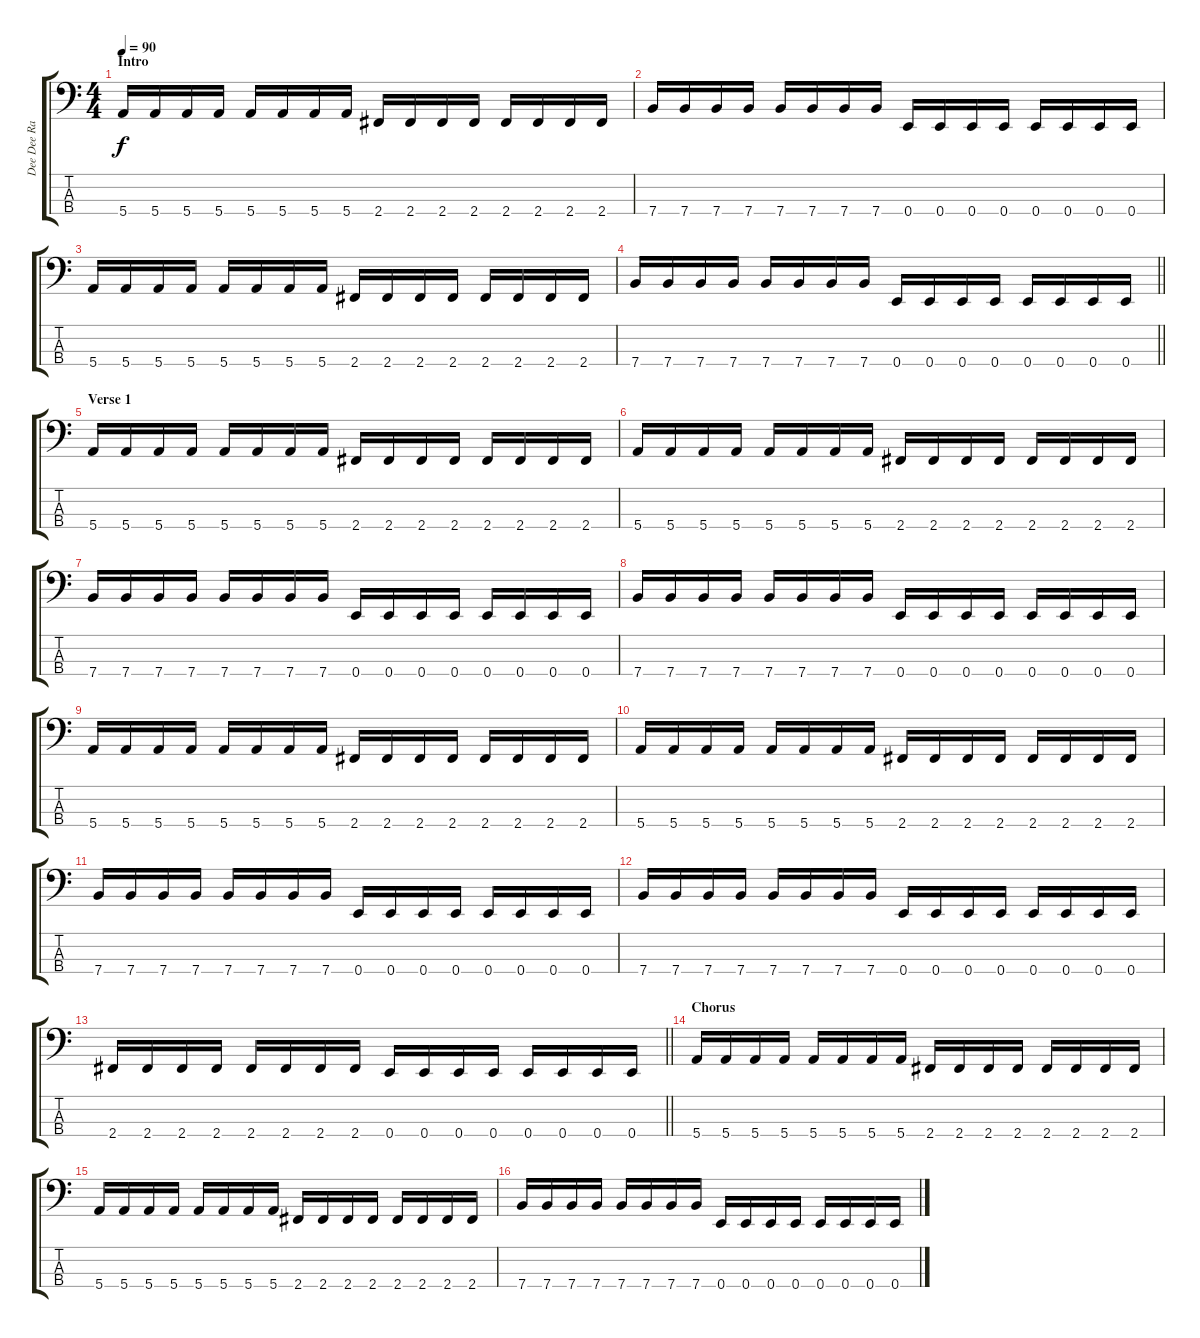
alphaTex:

\track ("Dee Dee Ramone - Bass " "Dee Dee Ra") {instrument electricbasspick}
\staff {score tabs}
\tuning (G2 D2 A1 E1) {hide}
\ts (4 4)
\section ("" "Intro")
\tempo 90
\clef f4
\ks c
5.4.16{dy f instrument electricbasspick} 5.4.16 5.4.16 5.4.16 5.4.16 5.4.16 5.4.16 5.4.16 2.4.16 2.4.16 2.4.16 2.4.16 2.4.16 2.4.16 2.4.16 2.4.16 |
7.4.16 7.4.16 7.4.16 7.4.16 7.4.16 7.4.16 7.4.16 7.4.16 0.4.16 0.4.16 0.4.16 0.4.16 0.4.16 0.4.16 0.4.16 0.4.16 |
5.4.16 5.4.16 5.4.16 5.4.16 5.4.16 5.4.16 5.4.16 5.4.16 2.4.16 2.4.16 2.4.16 2.4.16 2.4.16 2.4.16 2.4.16 2.4.16 |
\barLineRight lightlight
7.4.16 7.4.16 7.4.16 7.4.16 7.4.16 7.4.16 7.4.16 7.4.16 0.4.16 0.4.16 0.4.16 0.4.16 0.4.16 0.4.16 0.4.16 0.4.16 |
\section ("" "Verse 1")
5.4.16 5.4.16 5.4.16 5.4.16 5.4.16 5.4.16 5.4.16 5.4.16 2.4.16 2.4.16 2.4.16 2.4.16 2.4.16 2.4.16 2.4.16 2.4.16 |
5.4.16 5.4.16 5.4.16 5.4.16 5.4.16 5.4.16 5.4.16 5.4.16 2.4.16 2.4.16 2.4.16 2.4.16 2.4.16 2.4.16 2.4.16 2.4.16 |
7.4.16 7.4.16 7.4.16 7.4.16 7.4.16 7.4.16 7.4.16 7.4.16 0.4.16 0.4.16 0.4.16 0.4.16 0.4.16 0.4.16 0.4.16 0.4.16 |
7.4.16 7.4.16 7.4.16 7.4.16 7.4.16 7.4.16 7.4.16 7.4.16 0.4.16 0.4.16 0.4.16 0.4.16 0.4.16 0.4.16 0.4.16 0.4.16 |
5.4.16 5.4.16 5.4.16 5.4.16 5.4.16 5.4.16 5.4.16 5.4.16 2.4.16 2.4.16 2.4.16 2.4.16 2.4.16 2.4.16 2.4.16 2.4.16 |
5.4.16 5.4.16 5.4.16 5.4.16 5.4.16 5.4.16 5.4.16 5.4.16 2.4.16 2.4.16 2.4.16 2.4.16 2.4.16 2.4.16 2.4.16 2.4.16 |
7.4.16 7.4.16 7.4.16 7.4.16 7.4.16 7.4.16 7.4.16 7.4.16 0.4.16 0.4.16 0.4.16 0.4.16 0.4.16 0.4.16 0.4.16 0.4.16 |
7.4.16 7.4.16 7.4.16 7.4.16 7.4.16 7.4.16 7.4.16 7.4.16 0.4.16 0.4.16 0.4.16 0.4.16 0.4.16 0.4.16 0.4.16 0.4.16 |
\barLineRight lightlight
2.4.16 2.4.16 2.4.16 2.4.16 2.4.16 2.4.16 2.4.16 2.4.16 0.4.16 0.4.16 0.4.16 0.4.16 0.4.16 0.4.16 0.4.16 0.4.16 |
\section ("" "Chorus")
5.4.16 5.4.16 5.4.16 5.4.16 5.4.16 5.4.16 5.4.16 5.4.16 2.4.16 2.4.16 2.4.16 2.4.16 2.4.16 2.4.16 2.4.16 2.4.16 |
5.4.16 5.4.16 5.4.16 5.4.16 5.4.16 5.4.16 5.4.16 5.4.16 2.4.16 2.4.16 2.4.16 2.4.16 2.4.16 2.4.16 2.4.16 2.4.16 |
7.4.16 7.4.16 7.4.16 7.4.16 7.4.16 7.4.16 7.4.16 7.4.16 0.4.16 0.4.16 0.4.16 0.4.16 0.4.16 0.4.16 0.4.16 0.4.16
